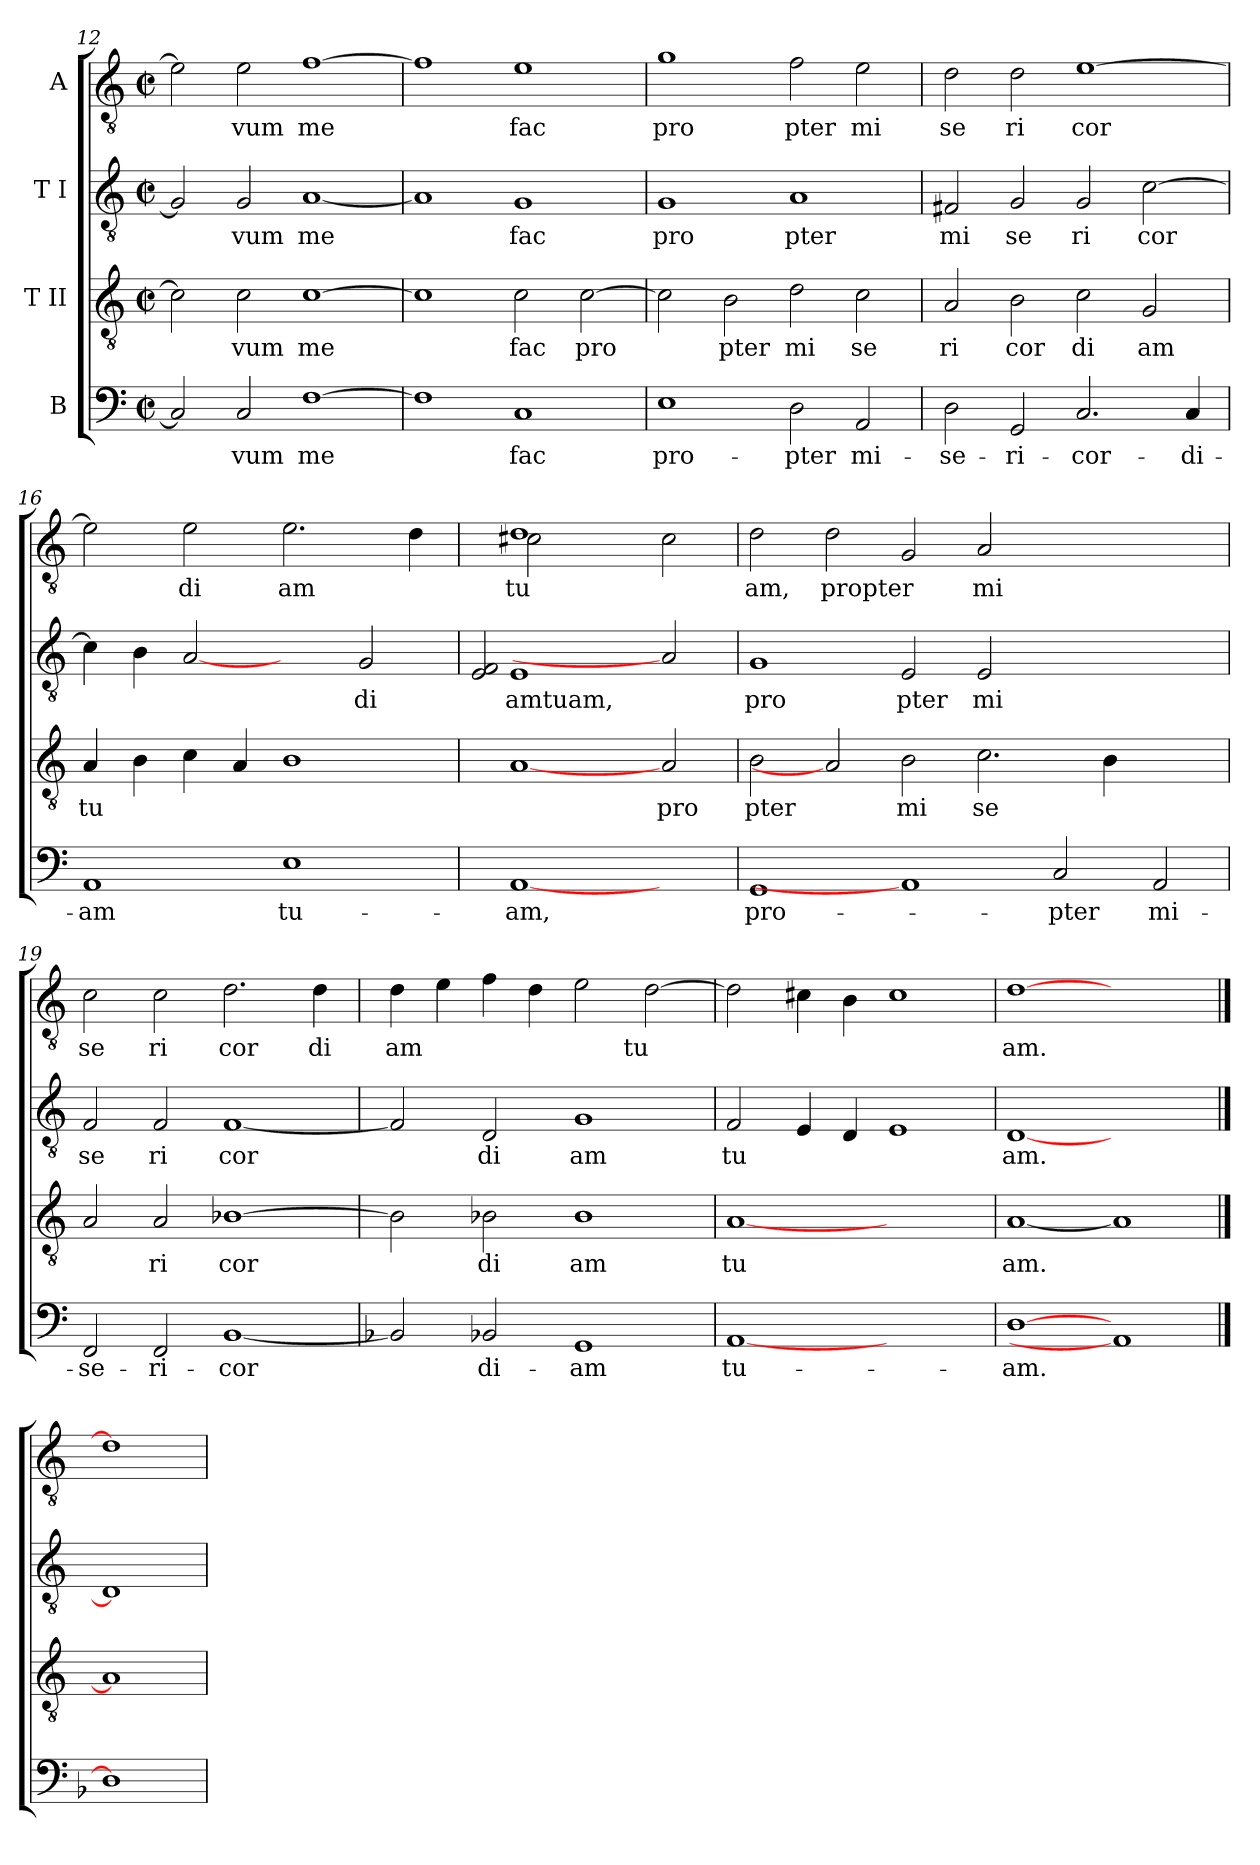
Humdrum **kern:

**kern	**text	**kern	**text	**kern	**text	**kern	**text
*part4	*part4	*part3	*part3	*part2	*part2	*part1	*part1
*staff4	*staff4	*staff3	*staff3	*staff2	*staff2	*staff1	*staff1
*I"B	*	*I"T II	*	*I"T I	*	*I"A	*
*clefF4	*	*clefGv2	*	*clefGv2	*	*clefGv2	*
*k[]	*	*k[]	*	*k[]	*	*k[]	*
*C:	*	*C:	*	*C:	*	*C:	*
*M2/2	*	*M2/2	*	*M2/2	*	*M2/2	*
*met(c|)	*	*met(c|)	*	*met(c|)	*	*met(c|)	*
=12	=12	=12	=12	=12	=12	=12	=12
!	!LO:LY:b:cj	!	!LO:LY:b:cj	!	!LO:LY:b:cj	!	!LO:LY:b:cj
2C/]	--	2c\]	.	2G/]	.	2e\]	.
!	!LO:LY:b:cj	!	!LO:LY:b:cj	!	!LO:LY:b:cj	!	!LO:LY:b:cj
2C/	-vum	2c\	vum	2G/	vum	2e\	vum
!	!LO:LY:b:cj	!	!LO:LY:b:cj	!	!LO:LY:b:cj	!	!LO:LY:b:cj
[>1F	me	[>1c	me	[<1A	me	[>1f	me
=13	=13	=13	=13	=13	=13	=13	=13
!	!LO:LY:b:cj	!	!LO:LY:b:cj	!	!LO:LY:b:cj	!	!LO:LY:b:cj
1F]	.	1c]	.	1A]	.	1f]	.
!	!LO:LY:b:cj	!	!LO:LY:b:cj	!	!LO:LY:b:cj	!	!LO:LY:b:cj
1C	fac	2c\	fac	1G	fac	1e	fac
!	!	!	!LO:LY:b:cj	!	!	!	!
.	.	[>2c\	pro	.	.	.	.
=14	=14	=14	=14	=14	=14	=14	=14
!	!LO:LY:b:cj	!	!LO:LY:b:cj	!	!LO:LY:b:cj	!	!LO:LY:b:cj
1E	pro-	2c\]	.	1G	pro	1g	pro
!	!	!	!LO:LY:b:cj	!	!	!	!
.	.	2B\	pter	.	.	.	.
!	!LO:LY:b:cj	!	!LO:LY:b:cj	!	!LO:LY:b:cj	!	!LO:LY:b:cj
2D\	-pter	2d\	mi	1A	pter	2f\	pter
!	!LO:LY:b:cj	!	!LO:LY:b:cj	!	!	!	!LO:LY:b:cj
2AA/	mi-	2c\	se	.	.	2e\	mi
=15	=15	=15	=15	=15	=15	=15	=15
!	!LO:LY:b:cj	!	!LO:LY:b:cj	!	!LO:LY:b:cj	!	!LO:LY:b:cj
2D\	-se-	2A/	ri	2F#X/	mi	2d\	se
!	!LO:LY:b:cj	!	!LO:LY:b:cj	!	!LO:LY:b:cj	!	!LO:LY:b:cj
2GG/	-ri-	2B\	cor	2G/	se	2d\	ri
!	!LO:LY:b:cj	!	!LO:LY:b:cj	!	!LO:LY:b:cj	!	!LO:LY:b:cj
2.C/	-cor-	2c\	di	2G/	ri	[<1e	cor
!	!	!	!LO:LY:b:cj	!	!LO:LY:b:cj	!	!
.	.	2G/	am	[<2c\	cor	.	.
!	!LO:LY:b:cj	!	!	!	!	!	!
4C/	-di-	.	.	.	.	.	.
!!LO:PB:g=z
=16	=16	=16	=16	=16	=16	=16	=16
!	!LO:LY:b:cj	!	!LO:LY:b:cj	!	!LO:LY:b:cj	!	!LO:LY:b:cj
1AA	-am	4A/	tu	4c\]	.	2e\]	.
!	!	!	!LO:LY:b:cj	!	!LO:LY:b:cj	!	!
.	.	4B\	.	4B\	.	.	.
!	!	!	!LO:LY:b:cj	!	!LO:LY:b:cj	!	!LO:LY:b:cj
.	.	4c\	.	[2A	.	2e\	di
!	!	!	!LO:LY:b:cj	!	!	!	!
.	.	4A/	.	.	.	.	.
!	!LO:LY:b:cj	!	!LO:LY:b:cj	!	!	!	!LO:LY:b:cj
1E	tu-	1B	.	2ryy	.	2.e\	am
!	!	!	!	!	!LO:LY:b:cj	!	!
.	.	.	.	2G/	di	.	.
!	!	!	!	!	!	!	!LO:LY:b:cj
.	.	.	.	.	.	4d\	.
=17	=17	=17	=17	=17	=17	=17	=17
!	!LO:LY:b:cj	!	!	!	!LO:LY:b:cj	!	!LO:LY:b:cj
*	*	*	*	*^	*	*^	*
[1AA	-am,	[1A	.	1E	2F/ 2E/	amtuam,	1d	2c#X\	tu
.	.	.	.	.	1ryy	.	.	1ryy	.
!	!	!	!LO:LY:b:cj	!	!	!	!	!	!LO:LY:b:cj
2ryy	.	2A/	pro	2A]	.	.	2c#\	.	.
*	*	*	*	*v	*v	*	*	*	*
*	*	*	*	*	*	*v	*v	*
=18	=18	=18	=18	=18	=18	=18	=18
!	!LO:LY:b:cj	!	!LO:LY:b:cj	!	!LO:LY:b:cj	!	!LO:LY:b:cj
1GG	pro-	2B\	pter	1G	pro	2d\	am,
!	!	!	!	!	!	!	!LO:LY:b:cj
.	.	2A]	.	.	.	2d\	propter
!	!	!	!LO:LY:b:cj	!	!LO:LY:b:cj	!	!LO:LY:b:cj
1AA]	.	2B\	mi	2E/	pter	2G/	.
!	!	!	!LO:LY:b:cj	!	!LO:LY:b:cj	!	!LO:LY:b:cj
.	.	2.c\	se	2E/	mi	2A/	mi
!	!LO:LY:b:cj	!	!	!	!	!	!
2C/	-pter	.	.	1ryy	.	1ryy	.
!	!	!	!LO:LY:b:cj	!	!	!	!
.	.	4B\	.	.	.	.	.
!	!LO:LY:b:cj	!	!	!	!	!	!
2AA/	mi-	2ryy	.	.	.	.	.
=19	=19	=19	=19	=19	=19	=19	=19
!	!LO:LY:b:cj	!	!LO:LY:b:cj	!	!LO:LY:b:cj	!	!LO:LY:b:cj
2FF/	-se-	2A/	.	2F/	se	2c\	se
!	!LO:LY:b:cj	!	!LO:LY:b:cj	!	!LO:LY:b:cj	!	!LO:LY:b:cj
2FF/	-ri-	2A/	ri	2F/	ri	2c\	ri
!	!LO:LY:b:cj	!	!LO:LY:b:cj	!	!LO:LY:b:cj	!	!LO:LY:b:cj
[<1BB	-cor-	[>1B-X	cor	[<1F	cor	2.d\	cor
!	!	!	!	!	!	!	!LO:LY:b:cj
.	.	.	.	.	.	4d\	di
=20	=20	=20	=20	=20	=20	=20	=20
*k[b-]	*	*	*	*	*	*	*
*F:	*	*	*	*	*	*	*
!	!LO:LY:b:cj	!	!LO:LY:b:cj	!	!LO:LY:b:cj	!	!LO:LY:b:cj
2BB/]	--	2B-\]	.	2F/]	.	4d\	am
!	!	!	!	!	!	!	!LO:LY:b:cj
.	.	.	.	.	.	4e\	.
!	!LO:LY:b:cj	!	!LO:LY:b:cj	!	!LO:LY:b:cj	!	!LO:LY:b:cj
2BB-/	-di-	2B-X\	di	2D/	di	4f\	.
!	!	!	!	!	!	!	!LO:LY:b:cj
.	.	.	.	.	.	4d\	.
!	!LO:LY:b:cj	!	!LO:LY:b:cj	!	!LO:LY:b:cj	!	!LO:LY:b:cj
1GG	-am	1B-	am	1G	am	2e\	.
!	!	!	!	!	!	!	!LO:LY:b:cj
.	.	.	.	.	.	[>2d\	tu
=21	=21	=21	=21	=21	=21	=21	=21
!	!LO:LY:b:cj	!	!LO:LY:b:cj	!	!LO:LY:b:cj	!	!LO:LY:b:cj
[1AA	tu-	[1A	tu	2F/	tu	2d\]	.
!	!	!	!	!	!LO:LY:b:cj	!	!LO:LY:b:cj
.	.	.	.	4E/	.	4c#X\	.
!	!	!	!	!	!LO:LY:b:cj	!	!LO:LY:b:cj
.	.	.	.	4D/	.	4B\	.
!	!	!	!	!	!LO:LY:b:cj	!	!LO:LY:b:cj
1ryy	.	1ryy	.	1E	.	1c#	.
=22	=22	=22	=22	=22	=22	=22	=22
!	!LO:LY:b:cj	!	!LO:LY:b:cj	!	!LO:LY:b:cj	!	!LO:LY:b:cj
[1D	-am.	[1A	am.	[1D	am.	[1d	am.
1AA]	.	1A]	.	1ryy	.	1ryy	.
==23	==23	==23	==23	==23	==23	==23	==23
1D]	.	1A]	.	1D]	.	1d]	.
=	=	=	=	=	=	=	=
*-	*-	*-	*-	*-	*-	*-	*-
